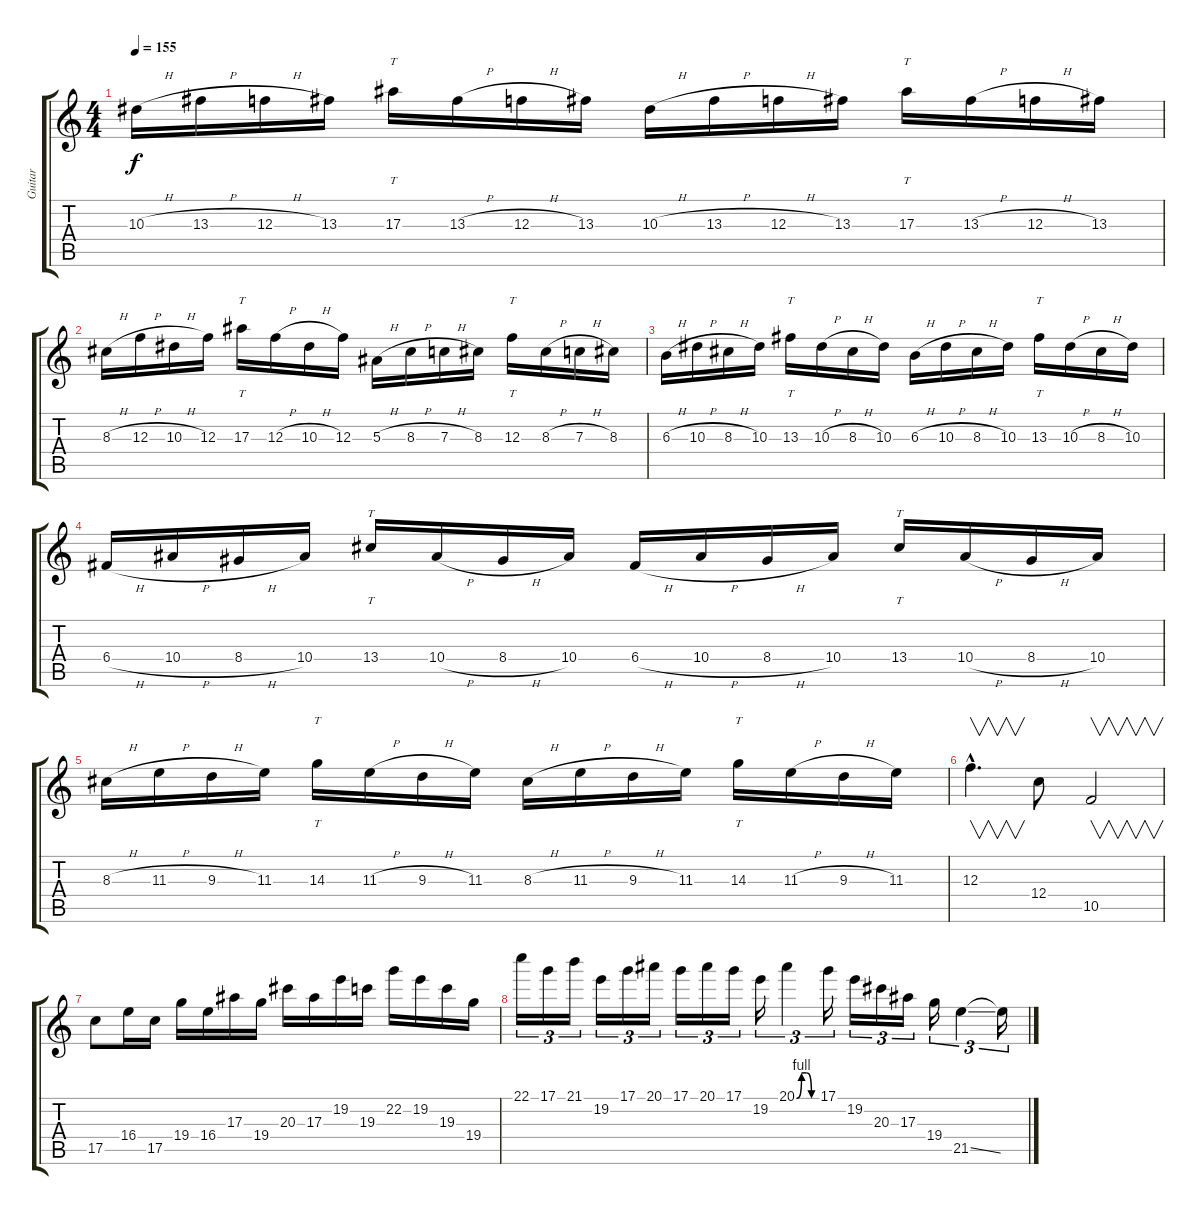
\track ("Guitar" "Guitar") {instrument overdrivenguitar}
\staff {score tabs}
\tuning (D4 A3 F3 C3 G2 D2) {hide}
\ts (4 4)
\tempo 155
\clef g2
\ks c
10.3{h}.16{dy f} 13.3{h}.16 12.3{h}.16 13.3.16 17.3.16{tt} 13.3{h}.16 12.3{h}.16 13.3.16 10.3{h}.16 13.3{h}.16 12.3{h}.16 13.3.16 17.3.16{tt} 13.3{h}.16 12.3{h}.16 13.3.16 |
8.3{h}.16 12.3{h}.16 10.3{h}.16 12.3.16 17.3.16{tt} 12.3{h}.16 10.3{h}.16 12.3.16 5.3{h}.16 8.3{h}.16 7.3{h}.16 8.3.16 12.3.16{tt} 8.3{h}.16 7.3{h}.16 8.3.16 |
6.3{h}.16 10.3{h}.16 8.3{h}.16 10.3.16 13.3.16{tt} 10.3{h}.16 8.3{h}.16 10.3.16 6.3{h}.16 10.3{h}.16 8.3{h}.16 10.3.16 13.3.16{tt} 10.3{h}.16 8.3{h}.16 10.3.16 |
6.4{h}.16 10.4{h}.16 8.4{h}.16 10.4.16 13.4.16{tt} 10.4{h}.16 8.4{h}.16 10.4.16 6.4{h}.16 10.4{h}.16 8.4{h}.16 10.4.16 13.4.16{tt} 10.4{h}.16 8.4{h}.16 10.4.16 |
8.3{h}.16 11.3{h}.16 9.3{h}.16 11.3.16 14.3.16{tt} 11.3{h}.16 9.3{h}.16 11.3.16 8.3{h}.16 11.3{h}.16 9.3{h}.16 11.3.16 14.3.16{tt} 11.3{h}.16 9.3{h}.16 11.3.16 |
12.3{hac}.4{v d} 12.4.8 10.5.2{v} |
17.5.8 16.4.16 17.5.16 19.4.16 16.4.16 17.3.16 19.4.16 20.3.16 17.3.16 19.2.16 19.3.16 22.2.16 19.2.16 19.3.16 19.4.16 |
22.1.16{tu (3 2)} 17.1.16{tu (3 2)} 21.1.16{tu (3 2)} 19.2.16{tu (3 2)} 17.1.16{tu (3 2)} 20.1.16{tu (3 2)} 17.1.16{tu (3 2)} 20.1.16{tu (3 2)} 17.1.16{tu (3 2)} 19.2.16{tu (3 2)} 20.1{be (custom 0 0 15 4 30 4 45 0 60 0)}.4{tu (3 2)} 17.1.16{tu (3 2)} 19.2.16{tu (3 2)} 20.3.16{tu (3 2)} 17.3.16{tu (3 2)} 19.4.16{tu (3 2)} 21.5{ss}.4{tu (3 2)} 21.5{t}.16{tu (3 2)}
